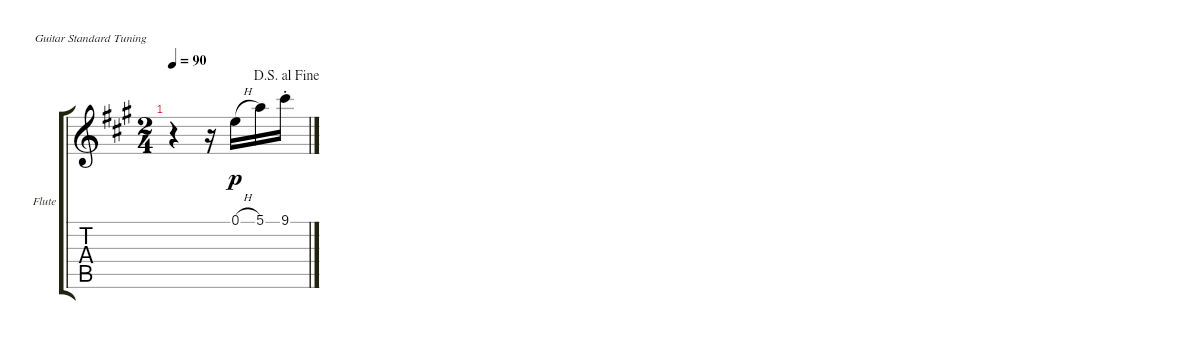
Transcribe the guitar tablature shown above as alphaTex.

\bracketExtendMode groupsimilarinstruments
\firstSystemTrackNameOrientation horizontal
\otherSystemsTrackNameOrientation horizontal
\track ("Flute" "Flute") {instrument flute}
\staff {score tabs}
\tuning (E4 B3 G3 D3 A2 E2)
\displaytranspose 12
\ts (2 4)
\jump dalsegnoalfine
\tempo 90
\clef g2
\ks a
r.4{dy p} r.16 0.1{h}.16 5.1.16 9.1{st}.16
